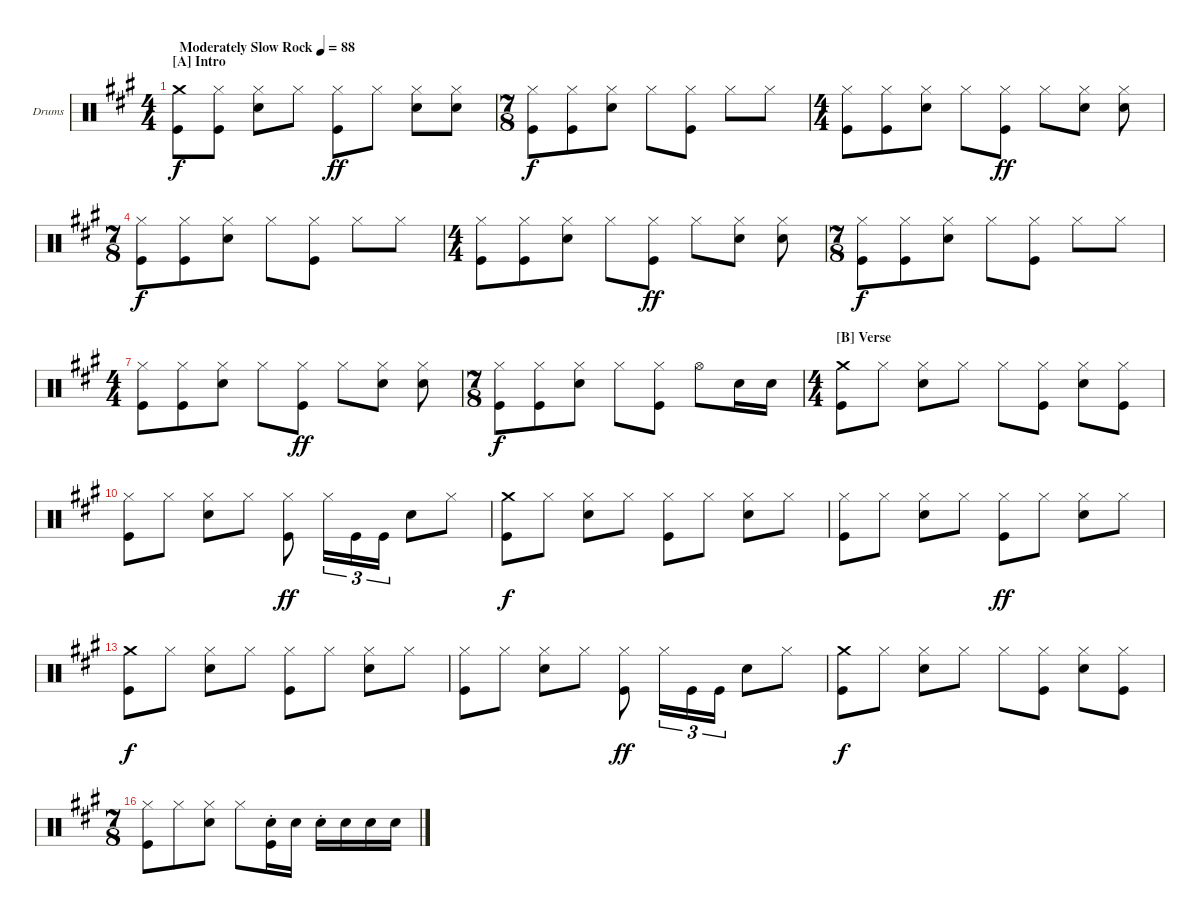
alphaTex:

\bracketExtendMode nobrackets
\firstSystemTrackNameOrientation horizontal
\otherSystemsTrackNameOrientation horizontal
\defaultBarNumberDisplay FirstOfSystem
\track ("Drumkit" "Drums") {instrument percussion}
\staff {score}
\articulation defaults
\ts (4 4)
\beaming (8 2 2 2 2)
\section ("A" "Intro")
\scale
0.478284
\tempo (88 "Moderately Slow Rock")
\accidentals auto
\clef neutral
\ottava regular
\simile none
\ks a
("Crash medium (hit)" "Kick (hit)").8{dy f} ("Hi-Hat (closed)" "Kick (hit)").8 ("Hi-Hat (closed)" "Snare (hit) 2").8 "Hi-Hat (closed)".8 ("Hi-Hat (closed)" "Kick (hit)").8{dy ff} "Hi-Hat (closed)".8 ("Hi-Hat (closed)" "Snare (hit) 2").8 ("Hi-Hat (closed)" "Snare (hit) 2").8 |
\ts (7 8)
\beaming (8 3 2 2)
\scale
0.520826 ("Hi-Hat (closed)" "Kick (hit)").8{dy f} ("Hi-Hat (closed)" "Kick (hit)").8 ("Hi-Hat (closed)" "Snare (hit) 2").8 "Hi-Hat (closed)".8 ("Hi-Hat (closed)" "Kick (hit)").8 "Hi-Hat (closed)".8 "Hi-Hat (closed)".8 |
\ts (4 4)
\beaming (8 3 2 2 1)
\scale
0.528046 ("Hi-Hat (closed)" "Kick (hit)").8 ("Hi-Hat (closed)" "Kick (hit)").8 ("Hi-Hat (closed)" "Snare (hit) 2").8 "Hi-Hat (closed)".8 ("Hi-Hat (closed)" "Kick (hit)").8{dy ff} "Hi-Hat (closed)".8 ("Hi-Hat (closed)" "Snare (hit) 2").8 ("Hi-Hat (closed)" "Snare (hit) 2").8 |
\ts (7 8)
\beaming (8 3 2 2)
\scale
0.471585 ("Hi-Hat (closed)" "Kick (hit)").8{dy f} ("Hi-Hat (closed)" "Kick (hit)").8 ("Hi-Hat (closed)" "Snare (hit) 2").8 "Hi-Hat (closed)".8 ("Hi-Hat (closed)" "Kick (hit)").8 "Hi-Hat (closed)".8 "Hi-Hat (closed)".8 |
\ts (4 4)
\beaming (8 3 2 2 1)
\scale
0.544634 ("Hi-Hat (closed)" "Kick (hit)").8 ("Hi-Hat (closed)" "Kick (hit)").8 ("Hi-Hat (closed)" "Snare (hit) 2").8 "Hi-Hat (closed)".8 ("Hi-Hat (closed)" "Kick (hit)").8{dy ff} "Hi-Hat (closed)".8 ("Hi-Hat (closed)" "Snare (hit) 2").8 ("Hi-Hat (closed)" "Snare (hit) 2").8 |
\ts (7 8)
\beaming (8 3 2 2)
\scale
0.455038 ("Hi-Hat (closed)" "Kick (hit)").8{dy f} ("Hi-Hat (closed)" "Kick (hit)").8 ("Hi-Hat (closed)" "Snare (hit) 2").8 "Hi-Hat (closed)".8 ("Hi-Hat (closed)" "Kick (hit)").8 "Hi-Hat (closed)".8 "Hi-Hat (closed)".8 |
\ts (4 4)
\beaming (8 3 2 2 1)
\scale
0.563987 ("Hi-Hat (closed)" "Kick (hit)").8 ("Hi-Hat (closed)" "Kick (hit)").8 ("Hi-Hat (closed)" "Snare (hit) 2").8 "Hi-Hat (closed)".8 ("Hi-Hat (closed)" "Kick (hit)").8{dy ff} "Hi-Hat (closed)".8 ("Hi-Hat (closed)" "Snare (hit) 2").8 ("Hi-Hat (closed)" "Snare (hit) 2").8 |
\ts (7 8)
\beaming (8 3 2 2)
\scale
0.435733 ("Hi-Hat (closed)" "Kick (hit)").8{dy f} ("Hi-Hat (closed)" "Kick (hit)").8 ("Hi-Hat (closed)" "Snare (hit) 2").8 "Hi-Hat (closed)".8 ("Hi-Hat (closed)" "Kick (hit)").8 "Hi-Hat (open)".8 "Snare (hit) 2".16 "Snare (hit) 2".16 |
\ts (4 4)
\beaming (8 2 2 2 2)
\section ("B" "Verse")
\scale
0.516484 ("Crash medium (hit)" "Kick (hit)").8 "Hi-Hat (closed)".8 ("Hi-Hat (closed)" "Snare (hit) 2").8 "Hi-Hat (closed)".8 "Hi-Hat (closed)".8 ("Hi-Hat (closed)" "Kick (hit)").8 ("Hi-Hat (closed)" "Snare (hit) 2").8 ("Hi-Hat (closed)" "Kick (hit)").8 |
\scale
0.483516 ("Hi-Hat (closed)" "Kick (hit)").8 "Hi-Hat (closed)".8 ("Hi-Hat (closed)" "Snare (hit) 2").8 "Hi-Hat (closed)".8 ("Hi-Hat (closed)" "Kick (hit)").8{dy ff} "Hi-Hat (closed)".16{tu (3 2)} "Kick (hit)".16{tu (3 2)} "Kick (hit)".16{tu (3 2)} "Snare (hit) 2".8 "Hi-Hat (closed)".8 |
\scale
0.5 ("Crash medium (hit)" "Kick (hit)").8{dy f} "Hi-Hat (closed)".8 ("Hi-Hat (closed)" "Snare (hit) 2").8 "Hi-Hat (closed)".8 ("Hi-Hat (closed)" "Kick (hit)").8 "Hi-Hat (closed)".8 ("Hi-Hat (closed)" "Snare (hit) 2").8 "Hi-Hat (closed)".8 |
\scale
0.5 ("Hi-Hat (closed)" "Kick (hit)").8 "Hi-Hat (closed)".8 ("Hi-Hat (closed)" "Snare (hit) 2").8 "Hi-Hat (closed)".8 ("Hi-Hat (closed)" "Kick (hit)").8{dy ff} "Hi-Hat (closed)".8 ("Hi-Hat (closed)" "Snare (hit) 2").8 "Hi-Hat (closed)".8 |
\scale
0.5 ("Crash medium (hit)" "Kick (hit)").8{dy f} "Hi-Hat (closed)".8 ("Hi-Hat (closed)" "Snare (hit) 2").8 "Hi-Hat (closed)".8 ("Hi-Hat (closed)" "Kick (hit)").8 "Hi-Hat (closed)".8 ("Hi-Hat (closed)" "Snare (hit) 2").8 "Hi-Hat (closed)".8 |
\scale
0.5 ("Hi-Hat (closed)" "Kick (hit)").8 "Hi-Hat (closed)".8 ("Hi-Hat (closed)" "Snare (hit) 2").8 "Hi-Hat (closed)".8 ("Hi-Hat (closed)" "Kick (hit)").8{dy ff} "Hi-Hat (closed)".16{tu (3 2)} "Kick (hit)".16{tu (3 2)} "Kick (hit)".16{tu (3 2)} "Snare (hit) 2".8 "Hi-Hat (closed)".8 |
\scale
0.511628 ("Crash medium (hit)" "Kick (hit)").8{dy f} "Hi-Hat (closed)".8 ("Hi-Hat (closed)" "Snare (hit) 2").8 "Hi-Hat (closed)".8 "Hi-Hat (closed)".8 ("Hi-Hat (closed)" "Kick (hit)").8 ("Hi-Hat (closed)" "Snare (hit) 2").8 ("Hi-Hat (closed)" "Kick (hit)").8 |
\ts (7 8)
\beaming (8 3 2 2)
\scale
0.488372 ("Hi-Hat (closed)" "Kick (hit)").8 "Hi-Hat (closed)".8 ("Hi-Hat (closed)" "Snare (hit) 2").8 "Hi-Hat (closed)".8 ("Snare (hit) 2"{st} "Kick (hit)").16 "Snare (hit) 2".16 "Snare (hit) 2"{st}.16 "Snare (hit) 2".16 "Snare (hit) 2".16 "Snare (hit) 2".16
